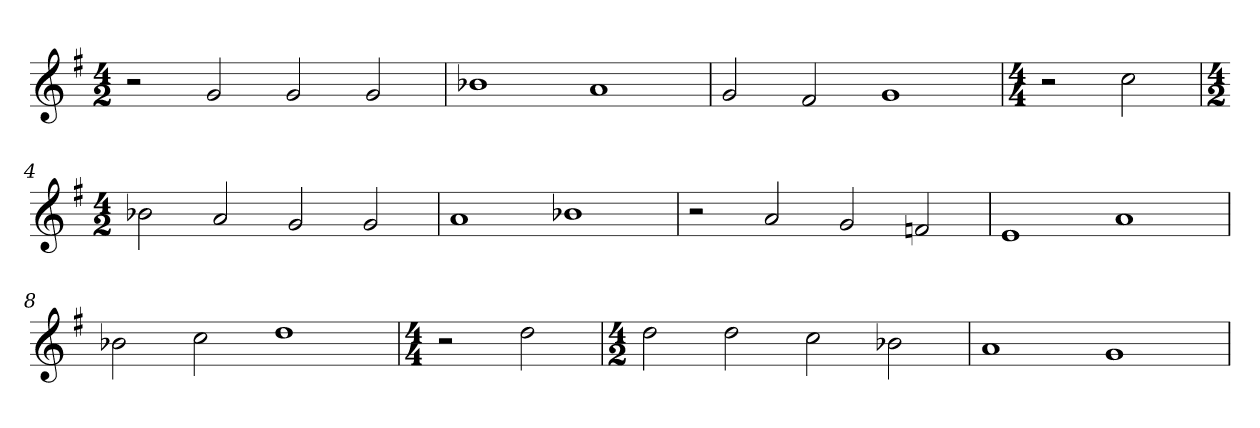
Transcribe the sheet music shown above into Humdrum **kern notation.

**kern
*part1
*staff1
*clefG2
*k[f#]
*G:
*M4/2
=
2r
2g
2g
2g
=1
1b-X
1a
=2
2g
2f#
1g
=3
*M4/4
2r
2cc
=4
*M4/2
2b-X
2a
2g
2g
=5
1a
1b-X
=6
2r
2a
2g
2fn
=7
1e
1a
=8
2b-X
2cc
1dd
=9
*M4/4
2r
2dd
=10
*M4/2
2dd
2dd
2cc
2b-X
=11
1a
1g
=
*-
